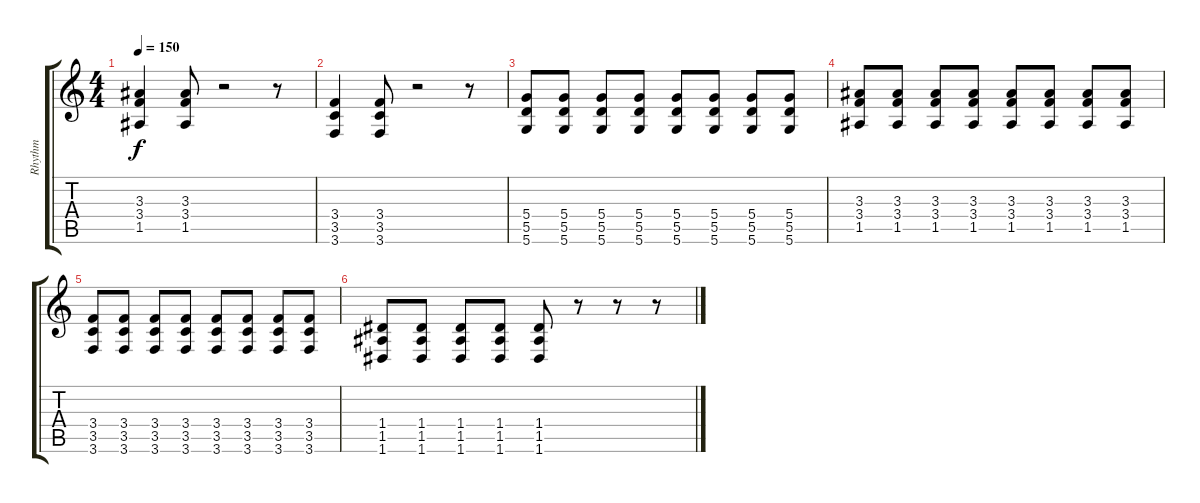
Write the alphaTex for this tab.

\track ("Rhythm" "Rhythm") {instrument distortionguitar}
\staff {score tabs}
\tuning (E4 B3 G3 D3 A2 D2) {hide}
\ts (4 4)
\tempo 150
\clef g2
\ks c
(3.3 3.4 1.5).4{dy f} (3.3 3.4 1.5).8 r.2 r.8 |
(3.4 3.5 3.6).4 (3.4 3.5 3.6).8 r.2 r.8 |
(5.4 5.5 5.6).8 (5.4 5.5 5.6).8 (5.4 5.5 5.6).8 (5.4 5.5 5.6).8 (5.4 5.5 5.6).8 (5.4 5.5 5.6).8 (5.4 5.5 5.6).8 (5.4 5.5 5.6).8 |
(3.3 3.4 1.5).8 (3.3 3.4 1.5).8 (3.3 3.4 1.5).8 (3.3 3.4 1.5).8 (3.3 3.4 1.5).8 (3.3 3.4 1.5).8 (3.3 3.4 1.5).8 (3.3 3.4 1.5).8 |
(3.4 3.5 3.6).8 (3.4 3.5 3.6).8 (3.4 3.5 3.6).8 (3.4 3.5 3.6).8 (3.4 3.5 3.6).8 (3.4 3.5 3.6).8 (3.4 3.5 3.6).8 (3.4 3.5 3.6).8 |
(1.4 1.5 1.6).8 (1.4 1.5 1.6).8 (1.4 1.5 1.6).8 (1.4 1.5 1.6).8 (1.4 1.5 1.6).8 r.8 r.8 r.8
